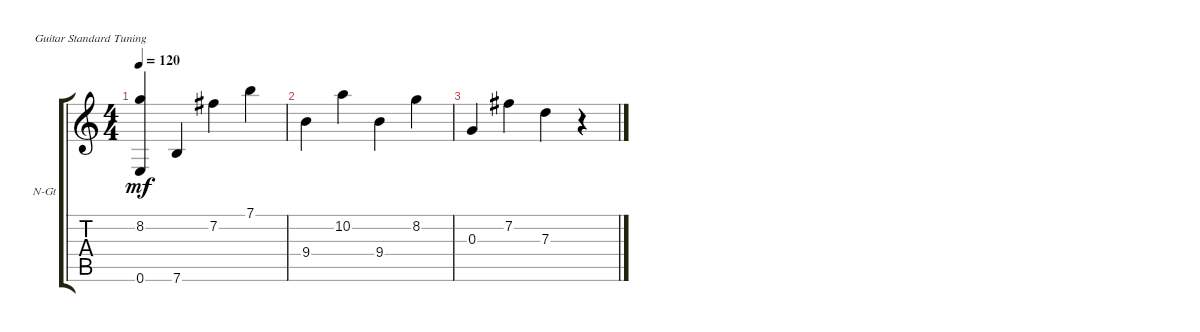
\defaultSystemsLayout 4
\bracketExtendMode groupsimilarinstruments
\firstSystemTrackNameOrientation horizontal
\otherSystemsTrackNameOrientation horizontal
\track ("Nylon Guitar" "N-Gt") {instrument acousticguitarnylon}
\staff {score tabs}
\tuning (E4 B3 G3 D3 A2 E2)
\ts (4 4)
\tempo 120
\clef g2
\ks c
(8.2 0.6).4{dy mf instrument acousticguitarnylon} 7.6.4 7.2.4 7.1.4 |
9.4.4 10.2.4 9.4.4 8.2.4 |
0.3.4 7.2.4 7.3.4 r.4
